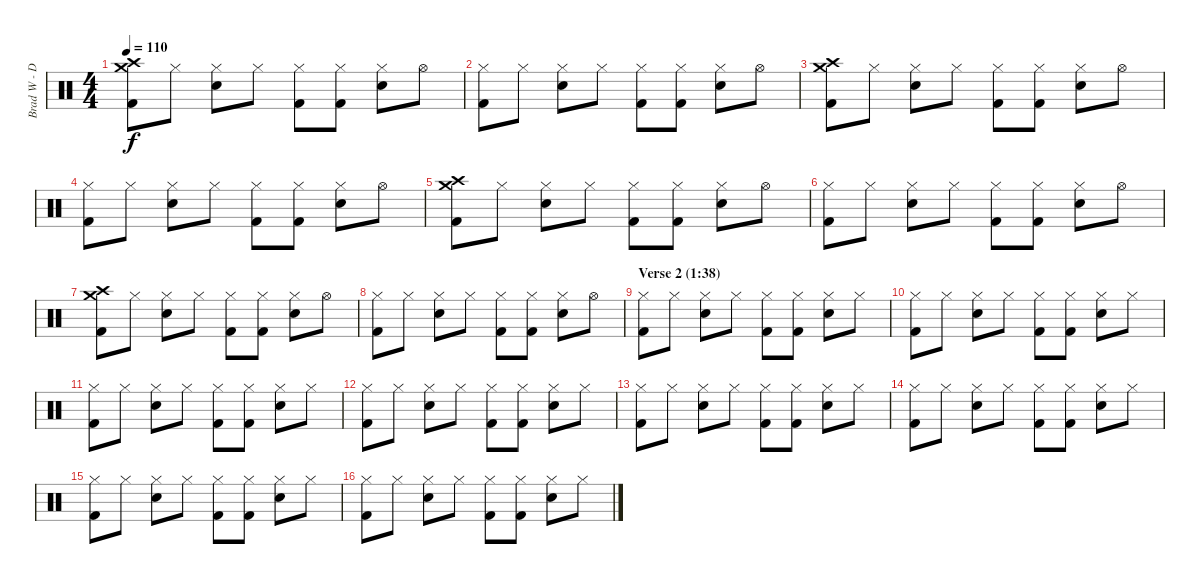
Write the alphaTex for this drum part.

\track ("Brad W - Drums" "Brad W - D") {instrument percussion}
\staff {score}
\articulation defaults
\ts (4 4)
\tempo 110
\clef neutral
\ks c
("Crash high (hit)" "Crash medium (hit)" "Kick (hit) 2").8{dy f} "Hi-Hat (closed)".8 ("Hi-Hat (closed)" "Snare (hit) 2").8 "Hi-Hat (closed)".8 ("Hi-Hat (closed)" "Kick (hit) 2").8 ("Hi-Hat (closed)" "Kick (hit) 2").8 ("Hi-Hat (closed)" "Snare (hit) 2").8 "Hi-Hat (open)".8 |
("Hi-Hat (closed)" "Kick (hit) 2").8 "Hi-Hat (closed)".8 ("Hi-Hat (closed)" "Snare (hit) 2").8 "Hi-Hat (closed)".8 ("Hi-Hat (closed)" "Kick (hit) 2").8 ("Hi-Hat (closed)" "Kick (hit) 2").8 ("Hi-Hat (closed)" "Snare (hit) 2").8 "Hi-Hat (open)".8 |
("Crash high (hit)" "Crash medium (hit)" "Kick (hit) 2").8 "Hi-Hat (closed)".8 ("Hi-Hat (closed)" "Snare (hit) 2").8 "Hi-Hat (closed)".8 ("Hi-Hat (closed)" "Kick (hit) 2").8 ("Hi-Hat (closed)" "Kick (hit) 2").8 ("Hi-Hat (closed)" "Snare (hit) 2").8 "Hi-Hat (open)".8 |
("Hi-Hat (closed)" "Kick (hit) 2").8 "Hi-Hat (closed)".8 ("Hi-Hat (closed)" "Snare (hit) 2").8 "Hi-Hat (closed)".8 ("Hi-Hat (closed)" "Kick (hit) 2").8 ("Hi-Hat (closed)" "Kick (hit) 2").8 ("Hi-Hat (closed)" "Snare (hit) 2").8 "Hi-Hat (open)".8 |
("Crash high (hit)" "Crash medium (hit)" "Kick (hit) 2").8 "Hi-Hat (closed)".8 ("Hi-Hat (closed)" "Snare (hit) 2").8 "Hi-Hat (closed)".8 ("Hi-Hat (closed)" "Kick (hit) 2").8 ("Hi-Hat (closed)" "Kick (hit) 2").8 ("Hi-Hat (closed)" "Snare (hit) 2").8 "Hi-Hat (open)".8 |
("Hi-Hat (closed)" "Kick (hit) 2").8 "Hi-Hat (closed)".8 ("Hi-Hat (closed)" "Snare (hit) 2").8 "Hi-Hat (closed)".8 ("Hi-Hat (closed)" "Kick (hit) 2").8 ("Hi-Hat (closed)" "Kick (hit) 2").8 ("Hi-Hat (closed)" "Snare (hit) 2").8 "Hi-Hat (open)".8 |
("Crash high (hit)" "Crash medium (hit)" "Kick (hit) 2").8 "Hi-Hat (closed)".8 ("Hi-Hat (closed)" "Snare (hit) 2").8 "Hi-Hat (closed)".8 ("Hi-Hat (closed)" "Kick (hit) 2").8 ("Hi-Hat (closed)" "Kick (hit) 2").8 ("Hi-Hat (closed)" "Snare (hit) 2").8 "Hi-Hat (open)".8 |
("Hi-Hat (closed)" "Kick (hit) 2").8 "Hi-Hat (closed)".8 ("Hi-Hat (closed)" "Snare (hit) 2").8 "Hi-Hat (closed)".8 ("Hi-Hat (closed)" "Kick (hit) 2").8 ("Hi-Hat (closed)" "Kick (hit) 2").8 ("Hi-Hat (closed)" "Snare (hit) 2").8 "Hi-Hat (open)".8 |
\section ("" "Verse 2 (1:38)")
("Hi-Hat (closed)" "Kick (hit) 2").8 "Hi-Hat (closed)".8 ("Hi-Hat (closed)" "Snare (hit) 2").8 "Hi-Hat (closed)".8 ("Hi-Hat (closed)" "Kick (hit) 2").8 ("Hi-Hat (closed)" "Kick (hit) 2").8 ("Hi-Hat (closed)" "Snare (hit) 2").8 "Hi-Hat (closed)".8 |
("Hi-Hat (closed)" "Kick (hit) 2").8 "Hi-Hat (closed)".8 ("Hi-Hat (closed)" "Snare (hit) 2").8 "Hi-Hat (closed)".8 ("Hi-Hat (closed)" "Kick (hit) 2").8 ("Hi-Hat (closed)" "Kick (hit) 2").8 ("Hi-Hat (closed)" "Snare (hit) 2").8 "Hi-Hat (closed)".8 |
("Hi-Hat (closed)" "Kick (hit) 2").8 "Hi-Hat (closed)".8 ("Hi-Hat (closed)" "Snare (hit) 2").8 "Hi-Hat (closed)".8 ("Hi-Hat (closed)" "Kick (hit) 2").8 ("Hi-Hat (closed)" "Kick (hit) 2").8 ("Hi-Hat (closed)" "Snare (hit) 2").8 "Hi-Hat (closed)".8 |
("Hi-Hat (closed)" "Kick (hit) 2").8 "Hi-Hat (closed)".8 ("Hi-Hat (closed)" "Snare (hit) 2").8 "Hi-Hat (closed)".8 ("Hi-Hat (closed)" "Kick (hit) 2").8 ("Hi-Hat (closed)" "Kick (hit) 2").8 ("Hi-Hat (closed)" "Snare (hit) 2").8 "Hi-Hat (closed)".8 |
("Hi-Hat (closed)" "Kick (hit) 2").8 "Hi-Hat (closed)".8 ("Hi-Hat (closed)" "Snare (hit) 2").8 "Hi-Hat (closed)".8 ("Hi-Hat (closed)" "Kick (hit) 2").8 ("Hi-Hat (closed)" "Kick (hit) 2").8 ("Hi-Hat (closed)" "Snare (hit) 2").8 "Hi-Hat (closed)".8 |
("Hi-Hat (closed)" "Kick (hit) 2").8 "Hi-Hat (closed)".8 ("Hi-Hat (closed)" "Snare (hit) 2").8 "Hi-Hat (closed)".8 ("Hi-Hat (closed)" "Kick (hit) 2").8 ("Hi-Hat (closed)" "Kick (hit) 2").8 ("Hi-Hat (closed)" "Snare (hit) 2").8 "Hi-Hat (closed)".8 |
("Hi-Hat (closed)" "Kick (hit) 2").8 "Hi-Hat (closed)".8 ("Hi-Hat (closed)" "Snare (hit) 2").8 "Hi-Hat (closed)".8 ("Hi-Hat (closed)" "Kick (hit) 2").8 ("Hi-Hat (closed)" "Kick (hit) 2").8 ("Hi-Hat (closed)" "Snare (hit) 2").8 "Hi-Hat (closed)".8 |
("Hi-Hat (closed)" "Kick (hit) 2").8 "Hi-Hat (closed)".8 ("Hi-Hat (closed)" "Snare (hit) 2").8 "Hi-Hat (closed)".8 ("Hi-Hat (closed)" "Kick (hit) 2").8 ("Hi-Hat (closed)" "Kick (hit) 2").8 ("Hi-Hat (closed)" "Snare (hit) 2").8 "Hi-Hat (closed)".8
